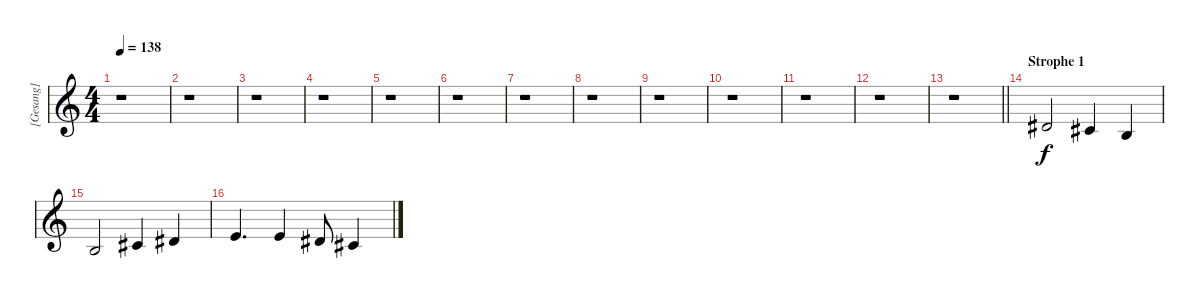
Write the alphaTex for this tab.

\track ("[Gesang]" "[Gesang]") {instrument choiraahs}
\staff {score}
\tuning (E4 B3 G3 D3 A2 E2) {hide}
\ts (4 4)
\tempo 138
\clef g2
\ks c
r.1{dy fff} |
r.1 |
r.1 |
r.1 |
r.1 |
r.1 |
r.1 |
r.1 |
r.1 |
r.1 |
r.1 |
r.1 |
\barLineRight lightlight
r.1 |
\section ("" "Strophe 1")
4.2.2{dy f balance 8 instrument baritonesax} 2.2.4 0.2.4 |
0.2.2 2.2.4 4.2.4 |
5.2.4{d} 5.2.4 4.2.8 2.2.4
